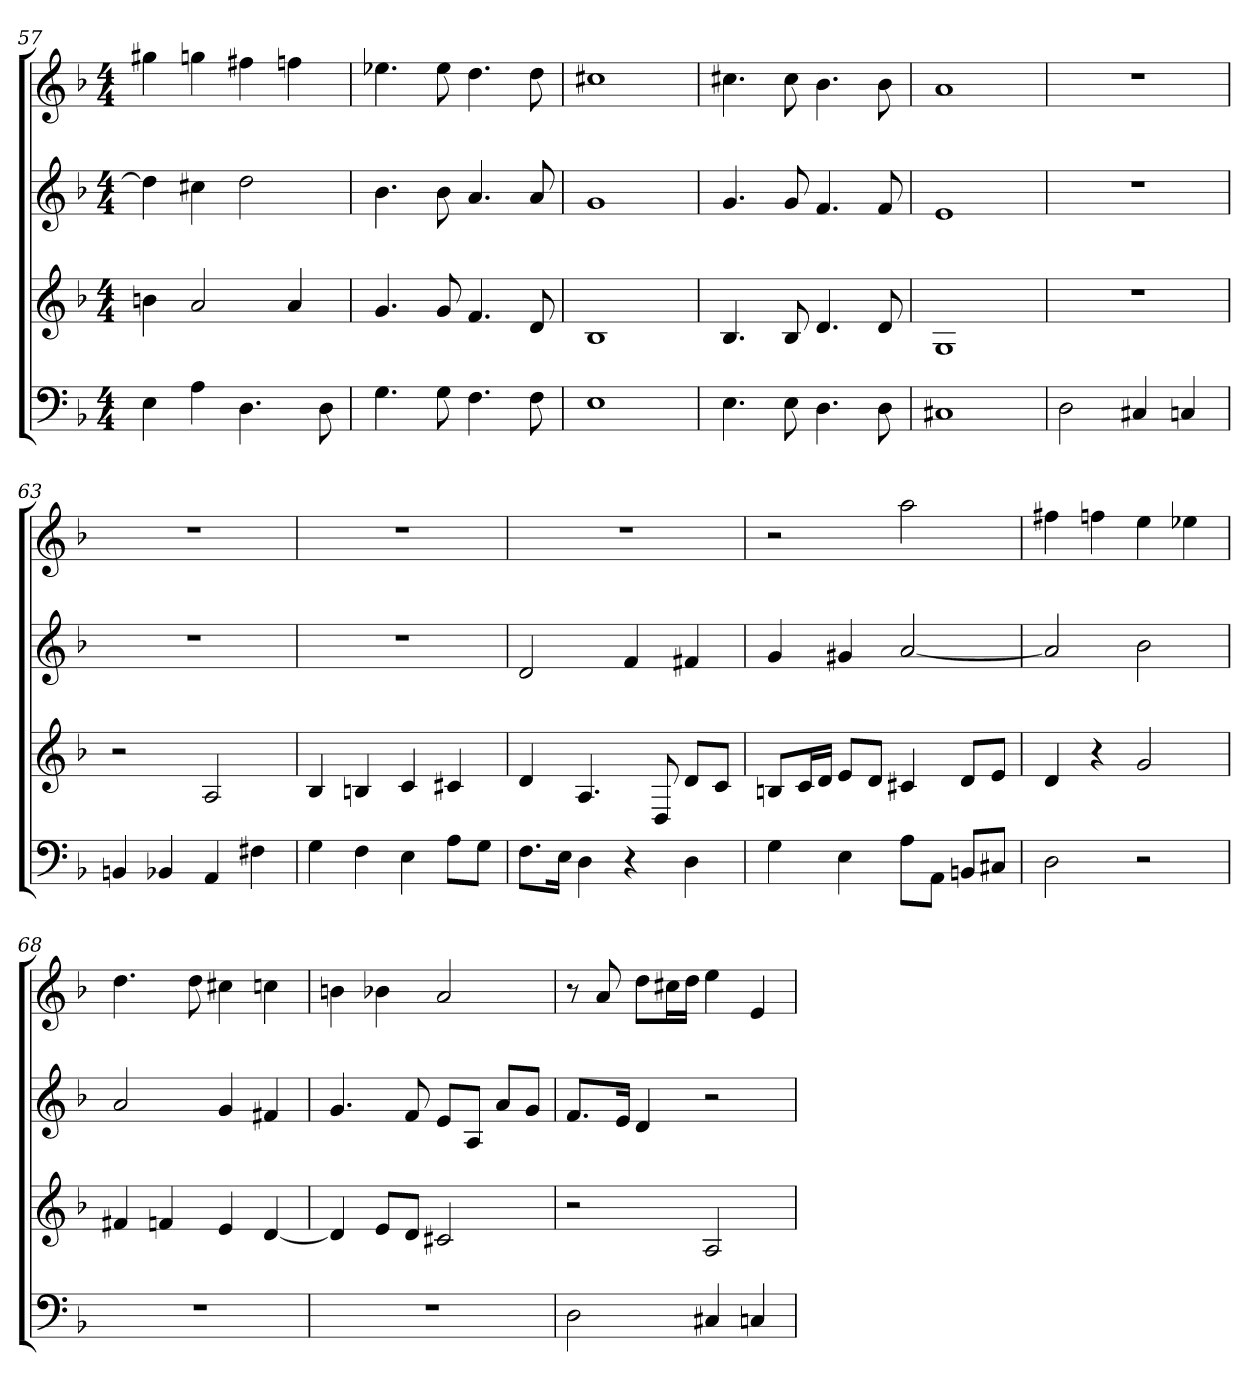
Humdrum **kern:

**kern	**kern	**kern	**kern
*part4	*part3	*part2	*part1
*staff4	*staff3	*staff2	*staff1
*k[b-]	*k[b-]	*k[b-]	*k[b-]
*d:	*d:	*d:	*d:
*M4/4	*M4/4	*M4/4	*M4/4
=57	=57	=57	=57
4E	4bn	4dd]	4gg#X
4A	2a	4cc#X	4ggn
4.D	.	2dd	4ff#X
.	4a	.	4ffn
8D	.	.	.
=58	=58	=58	=58
4.G	4.g	4.b-	4.ee-X
8G	8g	8b-	8ee-
4.F	4.f	4.a	4.dd
8F	8d	8a	8dd
=59	=59	=59	=59
1E	1B-	1g	1cc#X
=60	=60	=60	=60
4.E	4.B-	4.g	4.cc#X
8E	8B-	8g	8cc#
4.D	4.d	4.f	4.b-
8D	8d	8f	8b-
=61	=61	=61	=61
1C#X	1G	1e	1a
=62	=62	=62	=62
2D	1r	1r	1r
4C#X	.	.	.
4Cn	.	.	.
=63	=63	=63	=63
4BBn	2r	1r	1r
4BB-X	.	.	.
4AA	2A	.	.
4F#X	.	.	.
=64	=64	=64	=64
4G	4B-	1r	1r
4F	4Bn	.	.
4E	4c	.	.
8AL	4c#X	.	.
8GJ	.	.	.
=65	=65	=65	=65
8.FL	4d	2d	1r
16EJk	.	.	.
4D	4.A	.	.
4r	.	4f	.
.	8D	.	.
4D	8dL	4f#X	.
.	8cJ	.	.
=66	=66	=66	=66
4G	8BnL	4g	2r
.	16cL	.	.
.	16dJJ	.	.
4E	8eL	4g#X	.
.	8dJ	.	.
8AL	4c#X	[2a	2aa
8AAJ	.	.	.
8BBnL	8dL	.	.
8C#XJ	8eJ	.	.
=67	=67	=67	=67
2D	4d	2a]	4ff#X
.	4r	.	4ffn
2r	2g	2b-	4ee
.	.	.	4ee-X
=68	=68	=68	=68
1r	4f#X	2a	4.dd
.	4fn	.	.
.	.	.	8dd
.	4e	4g	4cc#X
.	[4d	4f#X	4ccn
=69	=69	=69	=69
1r	4d]	4.g	4bn
.	8eL	.	4b-X
.	8dJ	8f	.
.	2c#X	8eL	2a
.	.	8AJ	.
.	.	8aL	.
.	.	8gJ	.
=70	=70	=70	=70
2D	2r	8.fL	8r
.	.	.	8a
.	.	16eJk	.
.	.	4d	8ddL
.	.	.	16cc#XL
.	.	.	16ddJJ
4C#X	2A	2r	4ee
4Cn	.	.	4e
=	=	=	=
*-	*-	*-	*-
